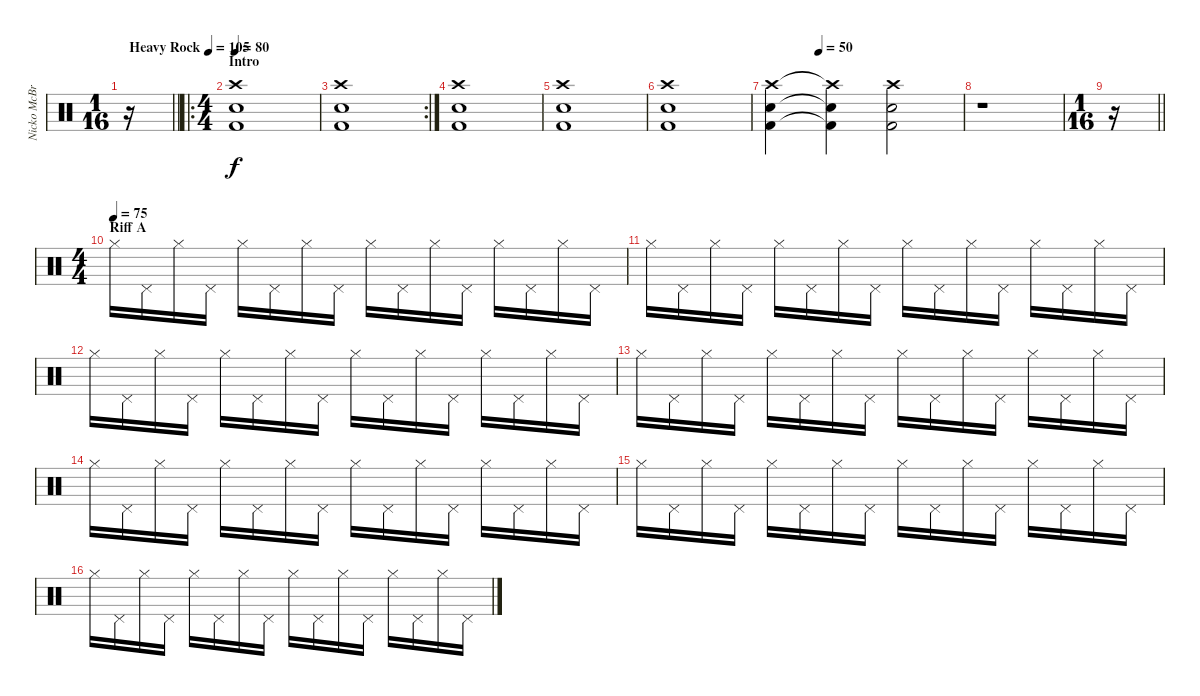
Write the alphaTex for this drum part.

\track ("Nicko McBrain" "Nicko McBr") {instrument percussion}
\staff {score}
\articulation defaults
\ts (1 16)
\tempo (105 "Heavy Rock")
\clef neutral
\barLineRight lightlight
\ks c
r.16{dy f} |
\ro
\ts (4 4)
\section ("" "Intro")
\tempo 80
("Snare (hit) 2" "Kick (hit) 2" "Crash high (hit)").1 |
\rc 2
("Snare (hit) 2" "Kick (hit) 2" "Crash high (hit)").1 |
("Snare (hit) 2" "Kick (hit) 2" "Crash high (hit)").1 |
("Snare (hit) 2" "Kick (hit) 2" "Crash high (hit)").1 |
("Snare (hit) 2" "Kick (hit) 2" "Crash high (hit)").1 |
\tempo (50 0.25)
("Snare (hit) 2" "Kick (hit) 2" "Crash high (hit)").4 ("Snare (hit) 2"{t} "Kick (hit) 2"{t} "Crash high (hit)"{t}).4 ("Snare (hit) 2" "Kick (hit) 2" "Crash high (hit)").2 |
r.1 |
\ts (1 16)
\barLineRight lightlight
r.16 |
\ts (4 4)
\section ("" "Riff A")
\tempo (75)
"Hi-Hat (closed)".16 "Pedal Hi-Hat (hit)".16 "Hi-Hat (closed)".16 "Pedal Hi-Hat (hit)".16 "Hi-Hat (closed)".16 "Pedal Hi-Hat (hit)".16 "Hi-Hat (closed)".16 "Pedal Hi-Hat (hit)".16 "Hi-Hat (closed)".16 "Pedal Hi-Hat (hit)".16 "Hi-Hat (closed)".16 "Pedal Hi-Hat (hit)".16 "Hi-Hat (closed)".16 "Pedal Hi-Hat (hit)".16 "Hi-Hat (closed)".16 "Pedal Hi-Hat (hit)".16 |
"Hi-Hat (closed)".16 "Pedal Hi-Hat (hit)".16 "Hi-Hat (closed)".16 "Pedal Hi-Hat (hit)".16 "Hi-Hat (closed)".16 "Pedal Hi-Hat (hit)".16 "Hi-Hat (closed)".16 "Pedal Hi-Hat (hit)".16 "Hi-Hat (closed)".16 "Pedal Hi-Hat (hit)".16 "Hi-Hat (closed)".16 "Pedal Hi-Hat (hit)".16 "Hi-Hat (closed)".16 "Pedal Hi-Hat (hit)".16 "Hi-Hat (closed)".16 "Pedal Hi-Hat (hit)".16 |
"Hi-Hat (closed)".16 "Pedal Hi-Hat (hit)".16 "Hi-Hat (closed)".16 "Pedal Hi-Hat (hit)".16 "Hi-Hat (closed)".16 "Pedal Hi-Hat (hit)".16 "Hi-Hat (closed)".16 "Pedal Hi-Hat (hit)".16 "Hi-Hat (closed)".16 "Pedal Hi-Hat (hit)".16 "Hi-Hat (closed)".16 "Pedal Hi-Hat (hit)".16 "Hi-Hat (closed)".16 "Pedal Hi-Hat (hit)".16 "Hi-Hat (closed)".16 "Pedal Hi-Hat (hit)".16 |
"Hi-Hat (closed)".16 "Pedal Hi-Hat (hit)".16 "Hi-Hat (closed)".16 "Pedal Hi-Hat (hit)".16 "Hi-Hat (closed)".16 "Pedal Hi-Hat (hit)".16 "Hi-Hat (closed)".16 "Pedal Hi-Hat (hit)".16 "Hi-Hat (closed)".16 "Pedal Hi-Hat (hit)".16 "Hi-Hat (closed)".16 "Pedal Hi-Hat (hit)".16 "Hi-Hat (closed)".16 "Pedal Hi-Hat (hit)".16 "Hi-Hat (closed)".16 "Pedal Hi-Hat (hit)".16 |
"Hi-Hat (closed)".16 "Pedal Hi-Hat (hit)".16 "Hi-Hat (closed)".16 "Pedal Hi-Hat (hit)".16 "Hi-Hat (closed)".16 "Pedal Hi-Hat (hit)".16 "Hi-Hat (closed)".16 "Pedal Hi-Hat (hit)".16 "Hi-Hat (closed)".16 "Pedal Hi-Hat (hit)".16 "Hi-Hat (closed)".16 "Pedal Hi-Hat (hit)".16 "Hi-Hat (closed)".16 "Pedal Hi-Hat (hit)".16 "Hi-Hat (closed)".16 "Pedal Hi-Hat (hit)".16 |
"Hi-Hat (closed)".16 "Pedal Hi-Hat (hit)".16 "Hi-Hat (closed)".16 "Pedal Hi-Hat (hit)".16 "Hi-Hat (closed)".16 "Pedal Hi-Hat (hit)".16 "Hi-Hat (closed)".16 "Pedal Hi-Hat (hit)".16 "Hi-Hat (closed)".16 "Pedal Hi-Hat (hit)".16 "Hi-Hat (closed)".16 "Pedal Hi-Hat (hit)".16 "Hi-Hat (closed)".16 "Pedal Hi-Hat (hit)".16 "Hi-Hat (closed)".16 "Pedal Hi-Hat (hit)".16 |
"Hi-Hat (closed)".16 "Pedal Hi-Hat (hit)".16 "Hi-Hat (closed)".16 "Pedal Hi-Hat (hit)".16 "Hi-Hat (closed)".16 "Pedal Hi-Hat (hit)".16 "Hi-Hat (closed)".16 "Pedal Hi-Hat (hit)".16 "Hi-Hat (closed)".16 "Pedal Hi-Hat (hit)".16 "Hi-Hat (closed)".16 "Pedal Hi-Hat (hit)".16 "Hi-Hat (closed)".16 "Pedal Hi-Hat (hit)".16 "Hi-Hat (closed)".16 "Pedal Hi-Hat (hit)".16
